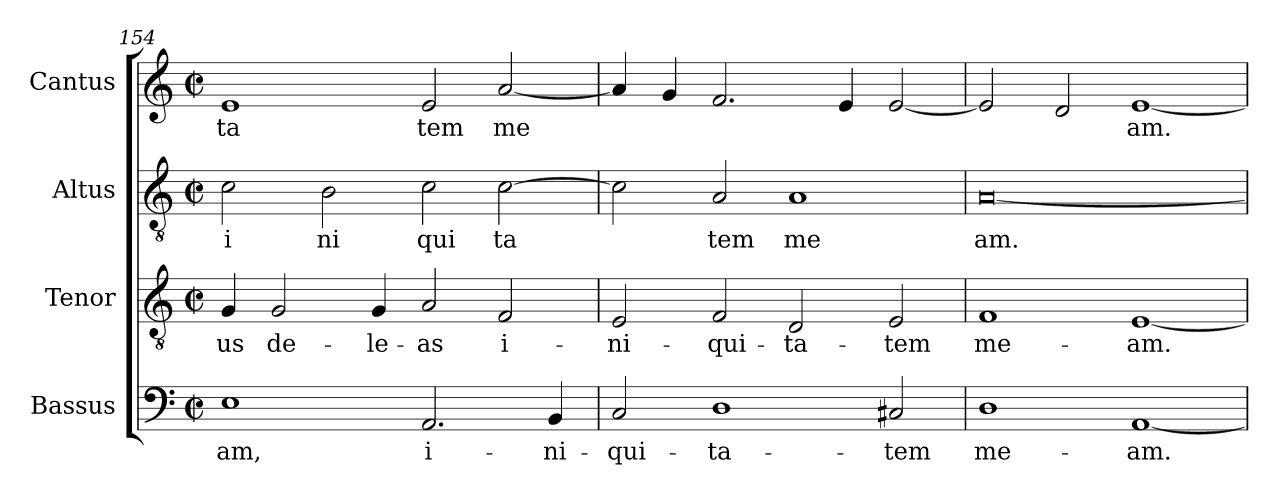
**kern	**text	**kern	**text	**kern	**text	**kern	**text
*part4	*part4	*part3	*part3	*part2	*part2	*part1	*part1
*staff4	*staff4	*staff3	*staff3	*staff2	*staff2	*staff1	*staff1
*I"Bassus	*	*I"Tenor	*	*I"Altus	*	*I"Cantus	*
*clefF4	*	*clefGv2	*	*clefGv2	*	*clefG2	*
*k[]	*	*k[]	*	*	*	*k[]	*
*C:	*	*C:	*	*	*	*C:	*
*M2/2	*	*M2/2	*	*M2/2	*	*M2/2	*
*met(c|)	*	*met(c|)	*	*met(c|)	*	*met(c|)	*
=154	=154	=154	=154	=154	=154	=154	=154
!	!LO:LY:b:cj	!	!LO:LY:b:cj	!	!LO:LY:b:cj	!	!LO:LY:b:cj
1E	-am,	4G/	-us	2c\	i	1e	ta
!	!	!	!LO:LY:b:cj	!	!	!	!
.	.	2G/	de-	.	.	.	.
!	!	!	!	!	!LO:LY:b:cj	!	!
.	.	.	.	2B\	ni	.	.
!	!	!	!LO:LY:b:cj	!	!	!	!
.	.	4G/	-le-	.	.	.	.
!	!LO:LY:b:cj	!	!LO:LY:b:cj	!	!LO:LY:b:cj	!	!LO:LY:b:cj
2.AA/	i-	2A/	-as	2c\	qui	2e/	tem
!	!	!	!LO:LY:b:cj	!	!LO:LY:b:cj	!	!LO:LY:b
.	.	2F/	i-	[>2c\	ta	[<2a/	me
!	!LO:LY:b:cj	!	!	!	!	!	!
4BB/	-ni-	.	.	.	.	.	.
=155	=155	=155	=155	=155	=155	=155	=155
!	!LO:LY:b:cj	!	!LO:LY:b:cj	!	!	!	!
2C/	-qui-	2E/	-ni-	2c\]	.	4a/]	.
.	.	.	.	.	.	4g/	.
!	!LO:LY:b:cj	!	!LO:LY:b:cj	!	!LO:LY:b:cj	!	!
1D	-ta-	2F/	-qui-	2A/	tem	2.f/	.
!	!	!	!LO:LY:b:cj	!	!LO:LY:b:cj	!	!
.	.	2D/	-ta-	1A	me	.	.
.	.	.	.	.	.	4e/	.
!	!LO:LY:b:cj	!	!LO:LY:b:cj	!	!	!	!
2C#/	-tem	2E/	-tem	.	.	[<2e/	.
=156	=156	=156	=156	=156	=156	=156	=156
!	!LO:LY:b:cj	!	!LO:LY:b:cj	!	!LO:LY:b:cj	!	!
1D	me-	1F	me-	[<0A	am.	2e/]	.
.	.	.	.	.	.	2d/	.
!	!LO:LY:b:cj	!	!LO:LY:b:cj	!	!	!	!LO:LY:b:cj
[<1AA	-am.	[<1E	-am.	.	.	[<1e	am.
=	=	=	=	=	=	=	=
*-	*-	*-	*-	*-	*-	*-	*-
